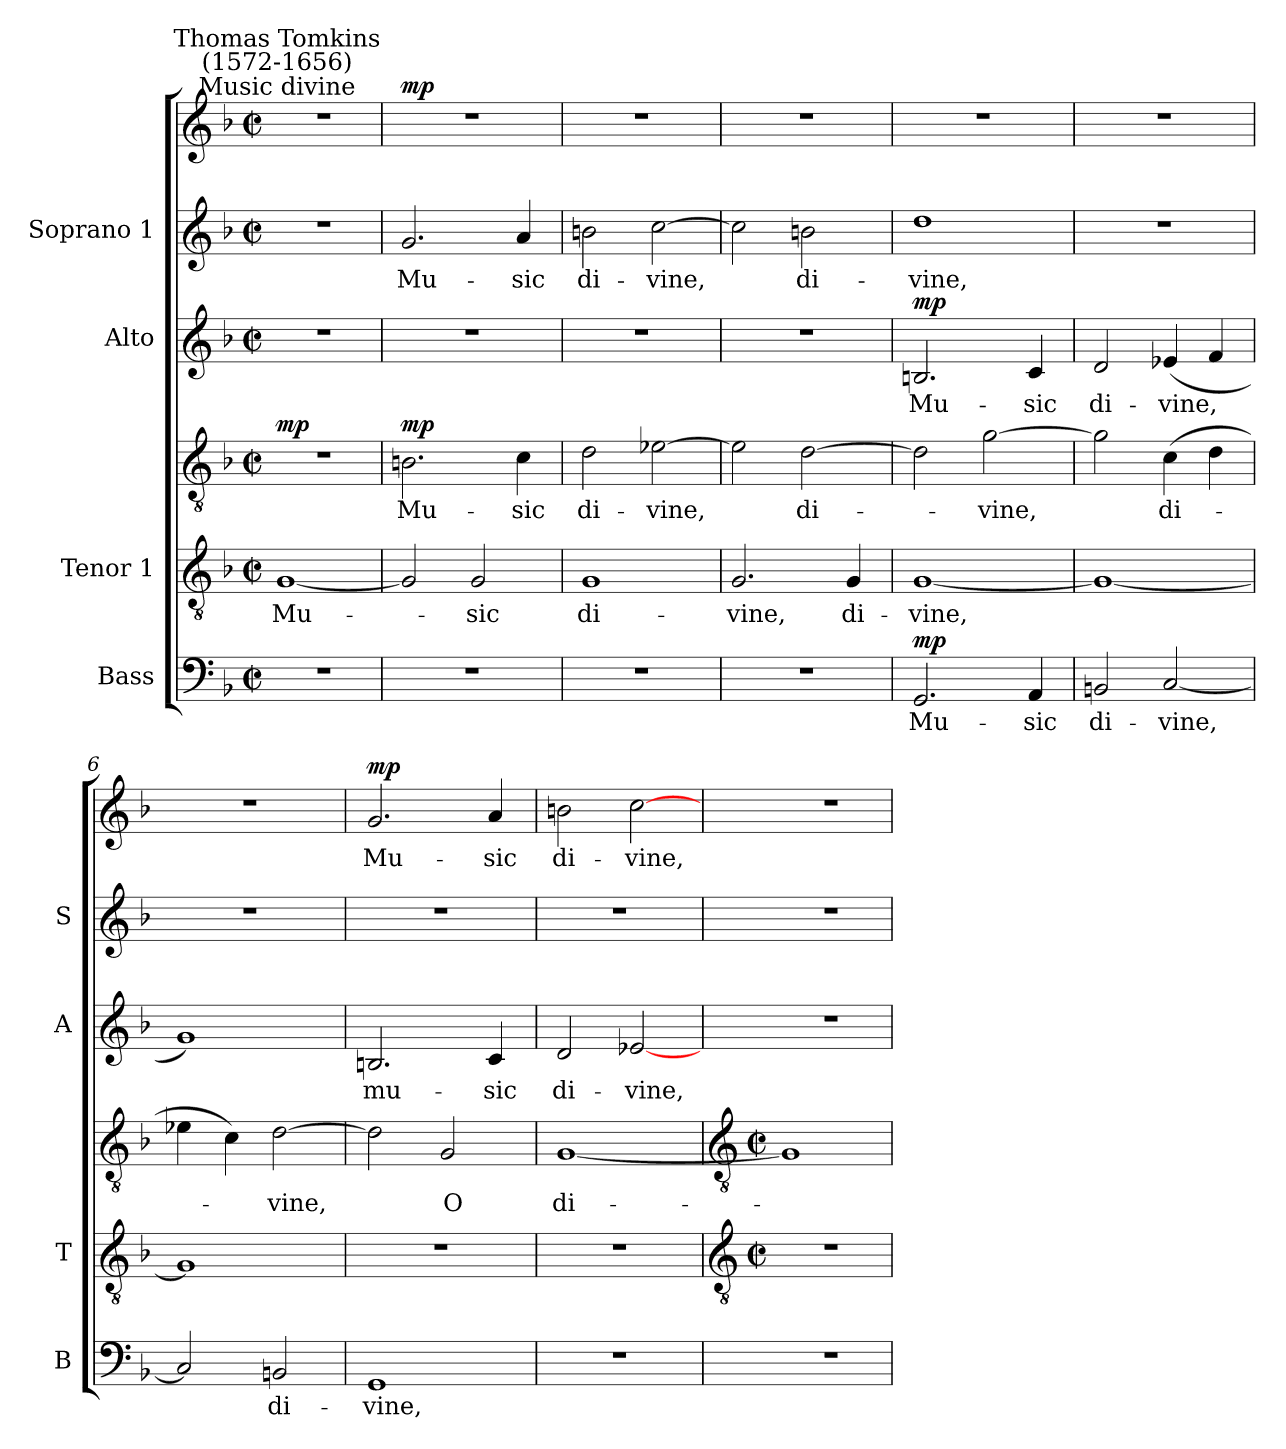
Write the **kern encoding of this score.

**kern	**text	**dynam	**kern	**text	**kern	**text	**dynam	**kern	**text	**dynam	**kern	**text	**kern	**text	**dynam
*part4	*part4	*part4	*part3	*part3	*part3	*part3	*part3	*part2	*part2	*part2	*part1	*part1	*part1	*part1	*part1
*staff6	*staff6	*staff6	*staff5	*staff5	*staff4	*staff4	*staff4/5	*staff3	*staff3	*staff3	*staff2	*staff2	*staff1	*staff1	*staff1/2
*I"Bass	*	*	*I"Tenor 1	*	*	*	*	*I"Alto	*	*	*I"Soprano 1	*	*	*	*
*I'B	*	*	*I'T	*	*	*	*	*I'A	*	*	*I'S	*	*	*	*
*clefF4	*	*	*clefGv2	*	*clefGv2	*	*	*clefG2	*	*	*clefG2	*	*clefG2	*	*
*k[b-]	*	*	*k[b-]	*	*k[b-]	*	*	*k[b-]	*	*	*k[b-]	*	*k[b-]	*	*
*F:	*	*	*F:	*	*F:	*	*	*F:	*	*	*F:	*	*F:	*	*
*M2/2	*	*	*M2/2	*	*M2/2	*	*	*M2/2	*	*	*M2/2	*	*M2/2	*	*
*met(c|)	*	*	*met(c|)	*	*met(c|)	*	*	*met(c|)	*	*	*met(c|)	*	*met(c|)	*	*
=1	=1	=1	=1	=1	=1	=1	=1	=1	=1	=1	=1	=1	=1	=1	=1
!	!	!	!	!	!	!	!	!	!	!	!	!	!LO:TX:a:cj:t=Music divine	!	!
!	!	!	!	!	!	!	!	!	!	!	!	!	!LO:TX:a:cj:t=Thomas Tomkins\n(1572-1656)	!	!
!	!	!	!	!LO:LY:b	!	!	!LO:DY:b=2	!	!	!	!	!	!	!	!
1r	.	.	[1G	Mu-	1r	.	mp	1r	.	.	1r	.	1r	.	.
=1A	=1A	=1A	=1A	=1A	=1A	=1A	=1A	=1A	=1A	=1A	=1A	=1A	=1A	=1A	=1A
!	!	!	!	!	!	!LO:LY:b	!LO:DY:b	!	!	!	!	!LO:LY:b	!	!	!LO:DY:b=2
1r	.	.	2G]	.	2.Bn	Mu-	mp	1r	.	.	2.g	Mu-	1r	.	mp
!	!	!	!	!LO:LY:b	!	!	!	!	!	!	!	!	!	!	!
.	.	.	2G	sic	.	.	.	.	.	.	.	.	.	.	.
!	!	!	!	!	!	!LO:LY:b	!	!	!	!	!	!LO:LY:b	!	!	!
.	.	.	.	.	4c	-sic	.	.	.	.	4a	-sic	.	.	.
=2A	=2A	=2A	=2A	=2A	=2A	=2A	=2A	=2A	=2A	=2A	=2A	=2A	=2A	=2A	=2A
!	!	!	!	!LO:LY:b	!	!LO:LY:b	!	!	!	!	!	!LO:LY:b	!	!	!
1r	.	.	1G	di-	2d	di-	.	1r	.	.	2bn	di-	1r	.	.
!	!	!	!	!	!	!LO:LY:b	!	!	!	!	!	!LO:LY:b	!	!	!
.	.	.	.	.	[2e-X	-vine,	.	.	.	.	[2cc	-vine,	.	.	.
=3A	=3A	=3A	=3A	=3A	=3A	=3A	=3A	=3A	=3A	=3A	=3A	=3A	=3A	=3A	=3A
!	!	!	!	!LO:LY:b	!	!	!	!	!	!	!	!	!	!	!
1r	.	.	2.G	vine,	2e-]	.	.	1r	.	.	2cc]	.	1r	.	.
!	!	!	!	!	!	!LO:LY:b	!	!	!	!	!	!LO:LY:b	!	!	!
.	.	.	.	.	[2d	-di-	.	.	.	.	2bn	di-	.	.	.
!	!	!	!	!LO:LY:b	!	!	!	!	!	!	!	!	!	!	!
.	.	.	4G	di-	.	.	.	.	.	.	.	.	.	.	.
=4A	=4A	=4A	=4A	=4A	=4A	=4A	=4A	=4A	=4A	=4A	=4A	=4A	=4A	=4A	=4A
!	!LO:LY:b	!LO:DY:b	!	!LO:LY:b	!	!	!	!	!LO:LY:b	!LO:DY:b	!	!LO:LY:b	!	!	!
2.GG	Mu-	mp	[1G	vine,	2d]	.	.	2.Bn	Mu-	mp	1dd	-vine,	1r	.	.
!	!	!	!	!	!	!LO:LY:b	!	!	!	!	!	!	!	!	!
.	.	.	.	.	[2g	-vine,	.	.	.	.	.	.	.	.	.
!	!LO:LY:b	!	!	!	!	!	!	!	!LO:LY:b	!	!	!	!	!	!
4AA	-sic	.	.	.	.	.	.	4c	-sic	.	.	.	.	.	.
=5A	=5A	=5A	=5A	=5A	=5A	=5A	=5A	=5A	=5A	=5A	=5A	=5A	=5A	=5A	=5A
!	!LO:LY:b	!	!	!	!	!	!	!	!LO:LY:b	!	!	!	!	!	!
2BBn	di-	.	1G_	.	2g]	.	.	2d	di-	.	1r	.	1r	.	.
!	!LO:LY:b	!	!	!	!	!LO:LY:b	!	!	!LO:LY:b	!	!	!	!	!	!
[2C	-vine,	.	.	.	(>4c	di-	.	(<4e-X	-vine,	.	.	.	.	.	.
.	.	.	.	.	4d	.	.	4f	.	.	.	.	.	.	.
=6A	=6A	=6A	=6A	=6A	=6A	=6A	=6A	=6A	=6A	=6A	=6A	=6A	=6A	=6A	=6A
2C]	.	.	1G]	.	4e-X	.	.	1g)	.	.	1r	.	1r	.	.
.	.	.	.	.	4c)	.	.	.	.	.	.	.	.	.	.
!	!LO:LY:b	!	!	!	!	!LO:LY:b	!	!	!	!	!	!	!	!	!
2BBn	di-	.	.	.	[2d	vine,	.	.	.	.	.	.	.	.	.
=7A	=7A	=7A	=7A	=7A	=7A	=7A	=7A	=7A	=7A	=7A	=7A	=7A	=7A	=7A	=7A
!	!LO:LY:b	!	!	!	!	!	!	!	!LO:LY:b	!	!	!	!	!LO:LY:b	!LO:DY:b
1GG	-vine,	.	1r	.	2d]	.	.	2.Bn	mu-	.	1r	.	2.g	Mu-	mp
!	!	!	!	!	!	!LO:LY:b	!	!	!	!	!	!	!	!	!
.	.	.	.	.	2G	O	.	.	.	.	.	.	.	.	.
!	!	!	!	!	!	!	!	!	!LO:LY:b	!	!	!	!	!LO:LY:b	!
.	.	.	.	.	.	.	.	4c	-sic	.	.	.	4a	-sic	.
=8A	=8A	=8A	=8A	=8A	=8A	=8A	=8A	=8A	=8A	=8A	=8A	=8A	=8A	=8A	=8A
!	!	!	!	!	!	!LO:LY:b	!	!	!LO:LY:b	!	!	!	!	!LO:LY:b	!
1r	.	.	1r	.	[1G	di-	.	2d	di-	.	1r	.	2bn	di-	.
!	!	!	!	!	!	!	!	!	!LO:LY:b	!	!	!	!	!LO:LY:b	!
.	.	.	.	.	.	.	.	[2e-X	-vine,	.	.	.	[2cc	-vine,	.
!!LO:LB:g=z
=9A	=9A	=9A	=9A	=9A	=9A	=9A	=9A	=9A	=9A	=9A	=9A	=9A	=9A	=9A	=9A
*	*	*	*clefGv2	*	*clefGv2	*	*	*	*	*	*	*	*	*	*
*	*	*	*M2/2	*	*M2/2	*	*	*	*	*	*	*	*	*	*
*	*	*	*met(c|)	*	*met(c|)	*	*	*	*	*	*	*	*	*	*
1r	.	.	1r	.	1G]	.	.	1r	.	.	1r	.	1r	.	.
=	=	=	=	=	=	=	=	=	=	=	=	=	=	=	=
*-	*-	*-	*-	*-	*-	*-	*-	*-	*-	*-	*-	*-	*-	*-	*-
